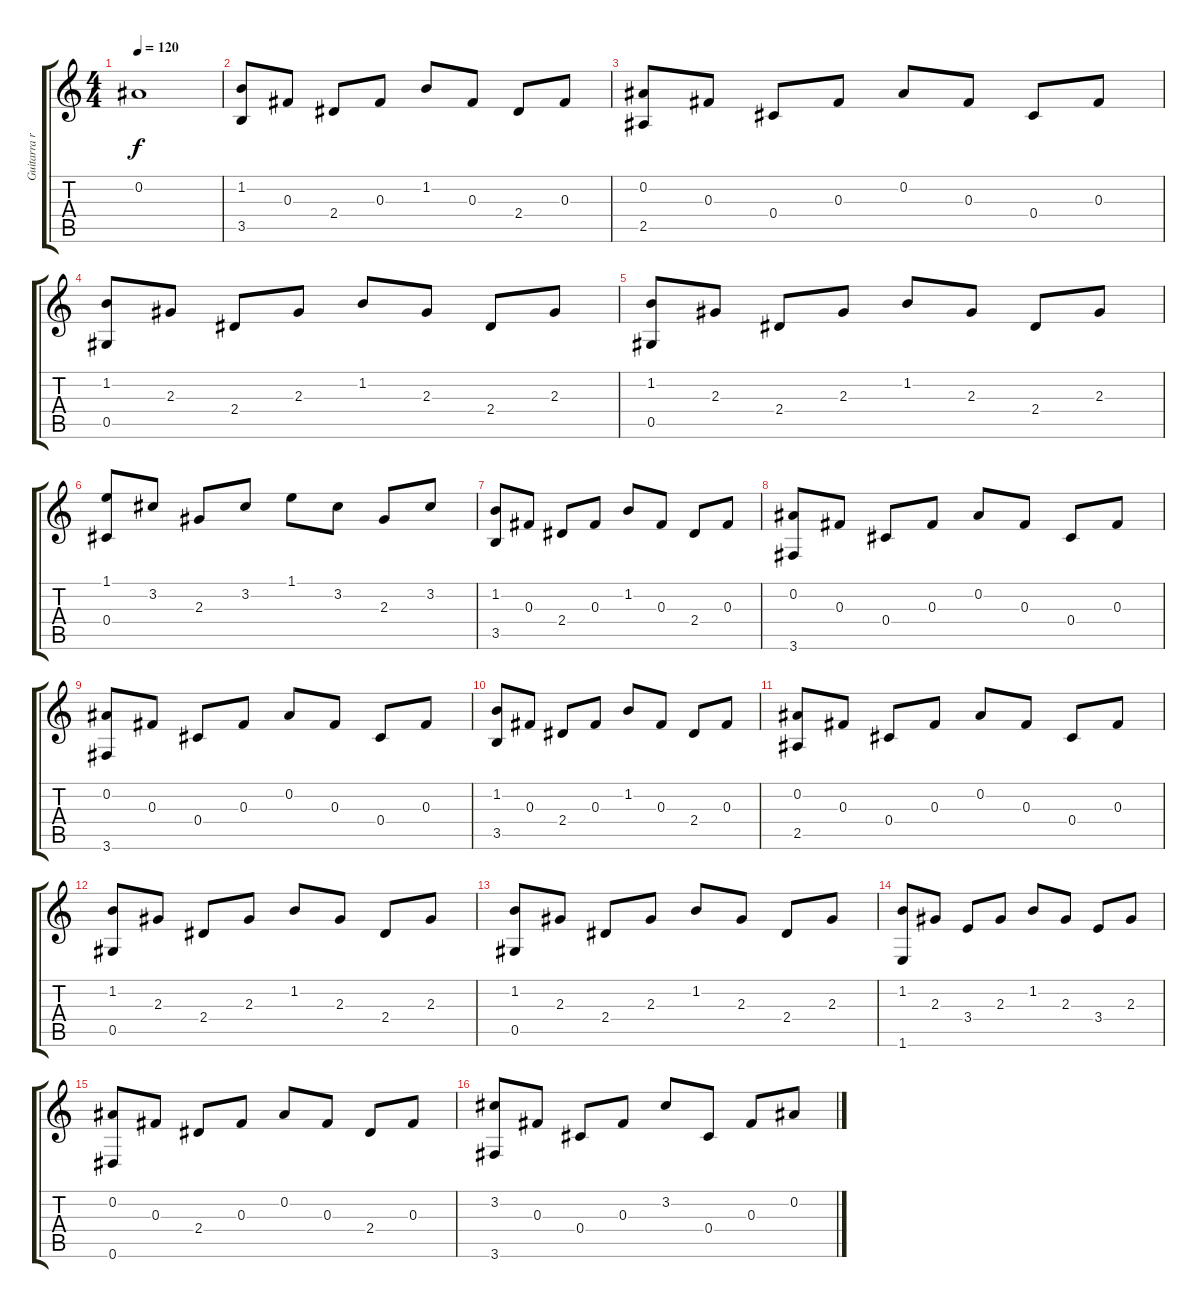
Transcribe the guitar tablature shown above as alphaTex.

\track ("Guitarra ritmica" "Guitarra r") {instrument acousticguitarsteel}
\staff {score tabs}
\tuning (Eb4 Bb3 Gb3 Db3 Ab2 Eb2) {hide}
\ts (4 4)
\tempo 120
\clef g2
\ks c
0.2.1{dy f} |
(1.2 3.5).8 0.3.8 2.4.8 0.3.8 1.2.8 0.3.8 2.4.8 0.3.8 |
(0.2 2.5).8 0.3.8 0.4.8 0.3.8 0.2.8 0.3.8 0.4.8 0.3.8 |
(1.2 0.5).8 2.3.8 2.4.8 2.3.8 1.2.8 2.3.8 2.4.8 2.3.8 |
(1.2 0.5).8 2.3.8 2.4.8 2.3.8 1.2.8 2.3.8 2.4.8 2.3.8 |
(1.1 0.4).8 3.2.8 2.3.8 3.2.8 1.1.8 3.2.8 2.3.8 3.2.8 |
(1.2 3.5).8 0.3.8 2.4.8 0.3.8 1.2.8 0.3.8 2.4.8 0.3.8 |
(0.2 3.6).8 0.3.8 0.4.8 0.3.8 0.2.8 0.3.8 0.4.8 0.3.8 |
(0.2 3.6).8 0.3.8 0.4.8 0.3.8 0.2.8 0.3.8 0.4.8 0.3.8 |
(1.2 3.5).8 0.3.8 2.4.8 0.3.8 1.2.8 0.3.8 2.4.8 0.3.8 |
(0.2 2.5).8 0.3.8 0.4.8 0.3.8 0.2.8 0.3.8 0.4.8 0.3.8 |
(1.2 0.5).8 2.3.8 2.4.8 2.3.8 1.2.8 2.3.8 2.4.8 2.3.8 |
(1.2 0.5).8 2.3.8 2.4.8 2.3.8 1.2.8 2.3.8 2.4.8 2.3.8 |
(1.2 1.6).8 2.3.8 3.4.8 2.3.8 1.2.8 2.3.8 3.4.8 2.3.8 |
(0.2 0.6).8 0.3.8 2.4.8 0.3.8 0.2.8 0.3.8 2.4.8 0.3.8 |
(3.2 3.6).8 0.3.8 0.4.8 0.3.8 3.2.8 0.4.8 0.3.8 0.2.8
